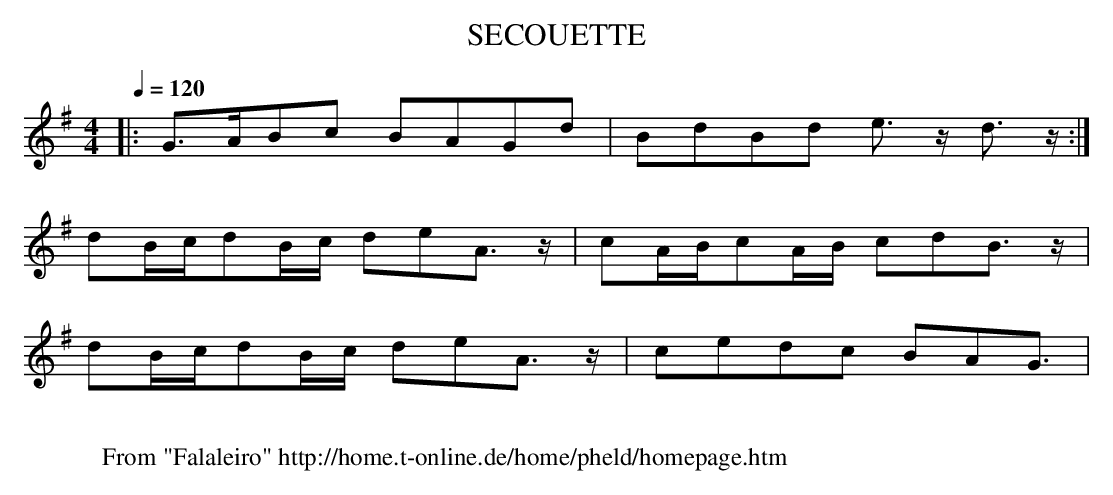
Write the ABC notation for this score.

X:1
T:SECOUETTE
M:4/4
L:1/8
Q:1/4=120
K:G
|:G3/2A/2Bc BAGd|BdBd e3/2 z/2 d3/2 z/2:|
dB/2c/2dB/2c/2 deA3/2 z/2 |cA/2B/2cA/2B/2 cdB3/2 z/2 |
dB/2c/2dB/2c/2 deA3/2 z/2 |cedc BAG3/2|
W:
W: From "Falaleiro" http://home.t-online.de/home/pheld/homepage.htm
